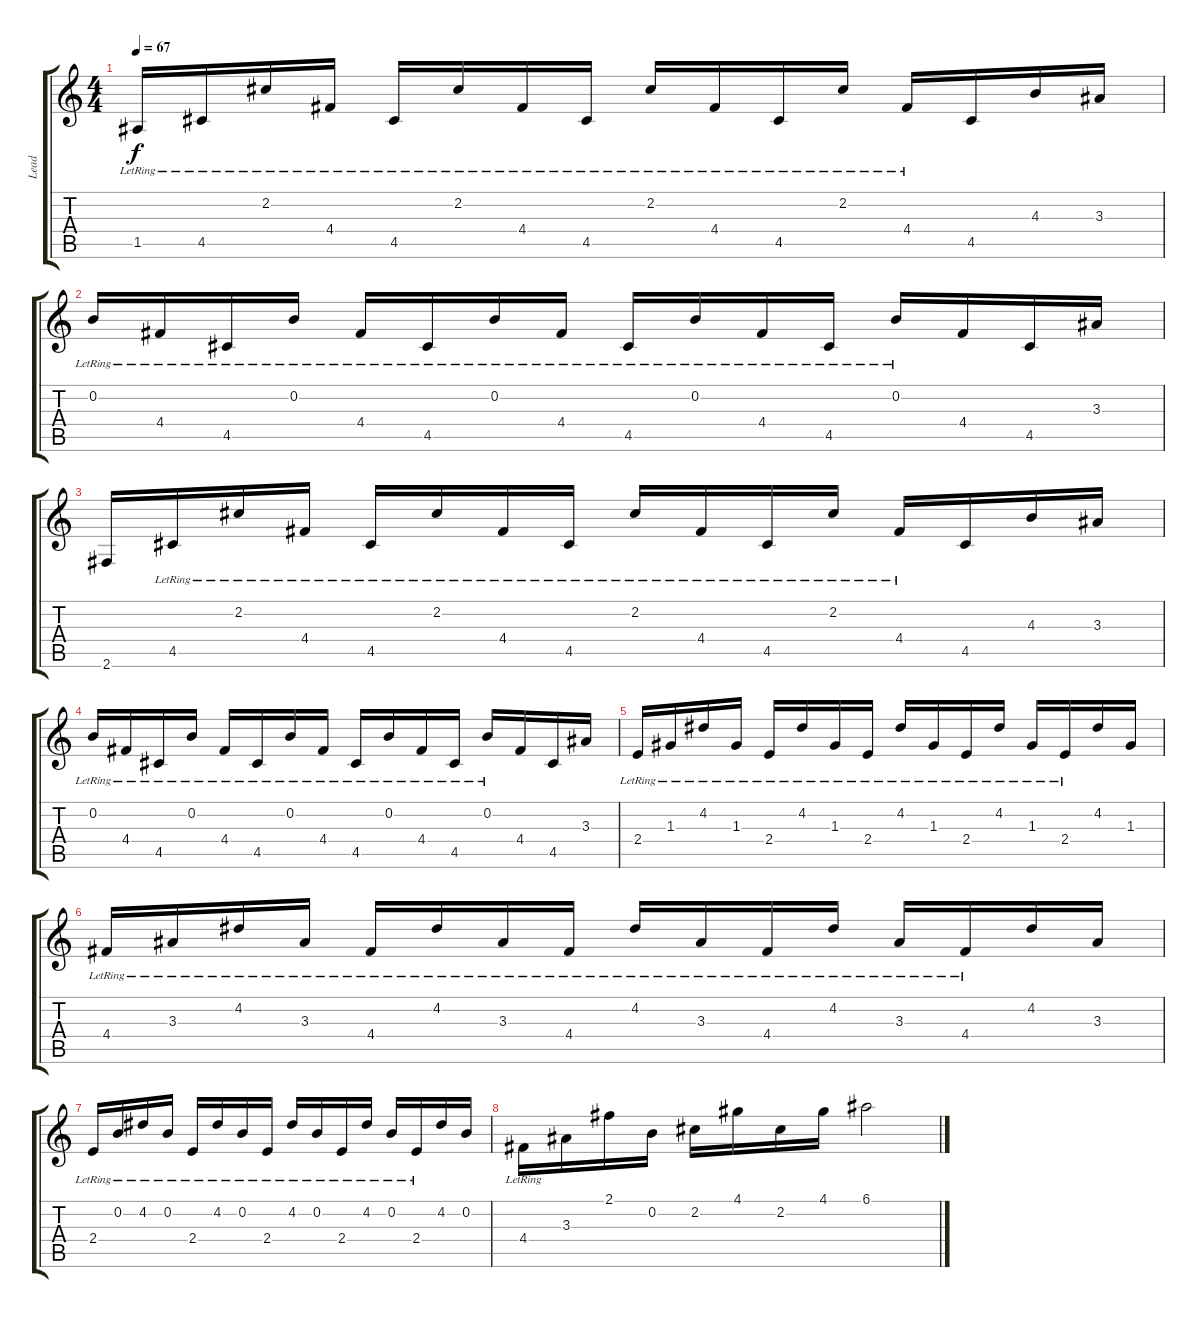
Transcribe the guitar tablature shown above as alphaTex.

\track ("Lead" "Lead") {instrument acousticguitarnylon}
\staff {score tabs}
\tuning (E4 B3 G3 D3 A2 E2) {hide}
\ts (4 4)
\tempo 67
\clef g2
\ks c
1.5{lr}.16{dy f} 4.5{lr}.16 2.2{lr}.16 4.4{lr}.16 4.5{lr}.16 2.2{lr}.16 4.4{lr}.16 4.5{lr}.16 2.2{lr}.16 4.4{lr}.16 4.5{lr}.16 2.2{lr}.16 4.4{lr}.16 4.5.16 4.3.16 3.3.16 |
0.2{lr}.16 4.4{lr}.16 4.5{lr}.16 0.2{lr}.16 4.4{lr}.16 4.5{lr}.16 0.2{lr}.16 4.4{lr}.16 4.5{lr}.16 0.2{lr}.16 4.4{lr}.16 4.5{lr}.16 0.2{lr}.16 4.4.16 4.5.16 3.3.16 |
2.6.16 4.5{lr}.16 2.2{lr}.16 4.4{lr}.16 4.5{lr}.16 2.2{lr}.16 4.4{lr}.16 4.5{lr}.16 2.2{lr}.16 4.4{lr}.16 4.5{lr}.16 2.2{lr}.16 4.4{lr}.16 4.5.16 4.3.16 3.3.16 |
0.2{lr}.16 4.4{lr}.16 4.5{lr}.16 0.2{lr}.16 4.4{lr}.16 4.5{lr}.16 0.2{lr}.16 4.4{lr}.16 4.5{lr}.16 0.2{lr}.16 4.4{lr}.16 4.5{lr}.16 0.2{lr}.16 4.4.16 4.5.16 3.3.16 |
2.4{lr}.16 1.3{lr}.16 4.2{lr}.16 1.3{lr}.16 2.4{lr}.16 4.2{lr}.16 1.3{lr}.16 2.4{lr}.16 4.2{lr}.16 1.3{lr}.16 2.4{lr}.16 4.2{lr}.16 1.3{lr}.16 2.4{lr}.16 4.2.16 1.3.16 |
4.4{lr}.16 3.3{lr}.16 4.2{lr}.16 3.3{lr}.16 4.4{lr}.16 4.2{lr}.16 3.3{lr}.16 4.4{lr}.16 4.2{lr}.16 3.3{lr}.16 4.4{lr}.16 4.2{lr}.16 3.3{lr}.16 4.4{lr}.16 4.2.16 3.3.16 |
2.4{lr}.16 0.2{lr}.16 4.2{lr}.16 0.2{lr}.16 2.4{lr}.16 4.2{lr}.16 0.2{lr}.16 2.4{lr}.16 4.2{lr}.16 0.2{lr}.16 2.4{lr}.16 4.2{lr}.16 0.2{lr}.16 2.4{lr}.16 4.2.16 0.2.16 |
4.4{lr}.16 3.3.16 2.1.16 0.2.16 2.2.16 4.1.16 2.2.16 4.1.16 6.1.2
